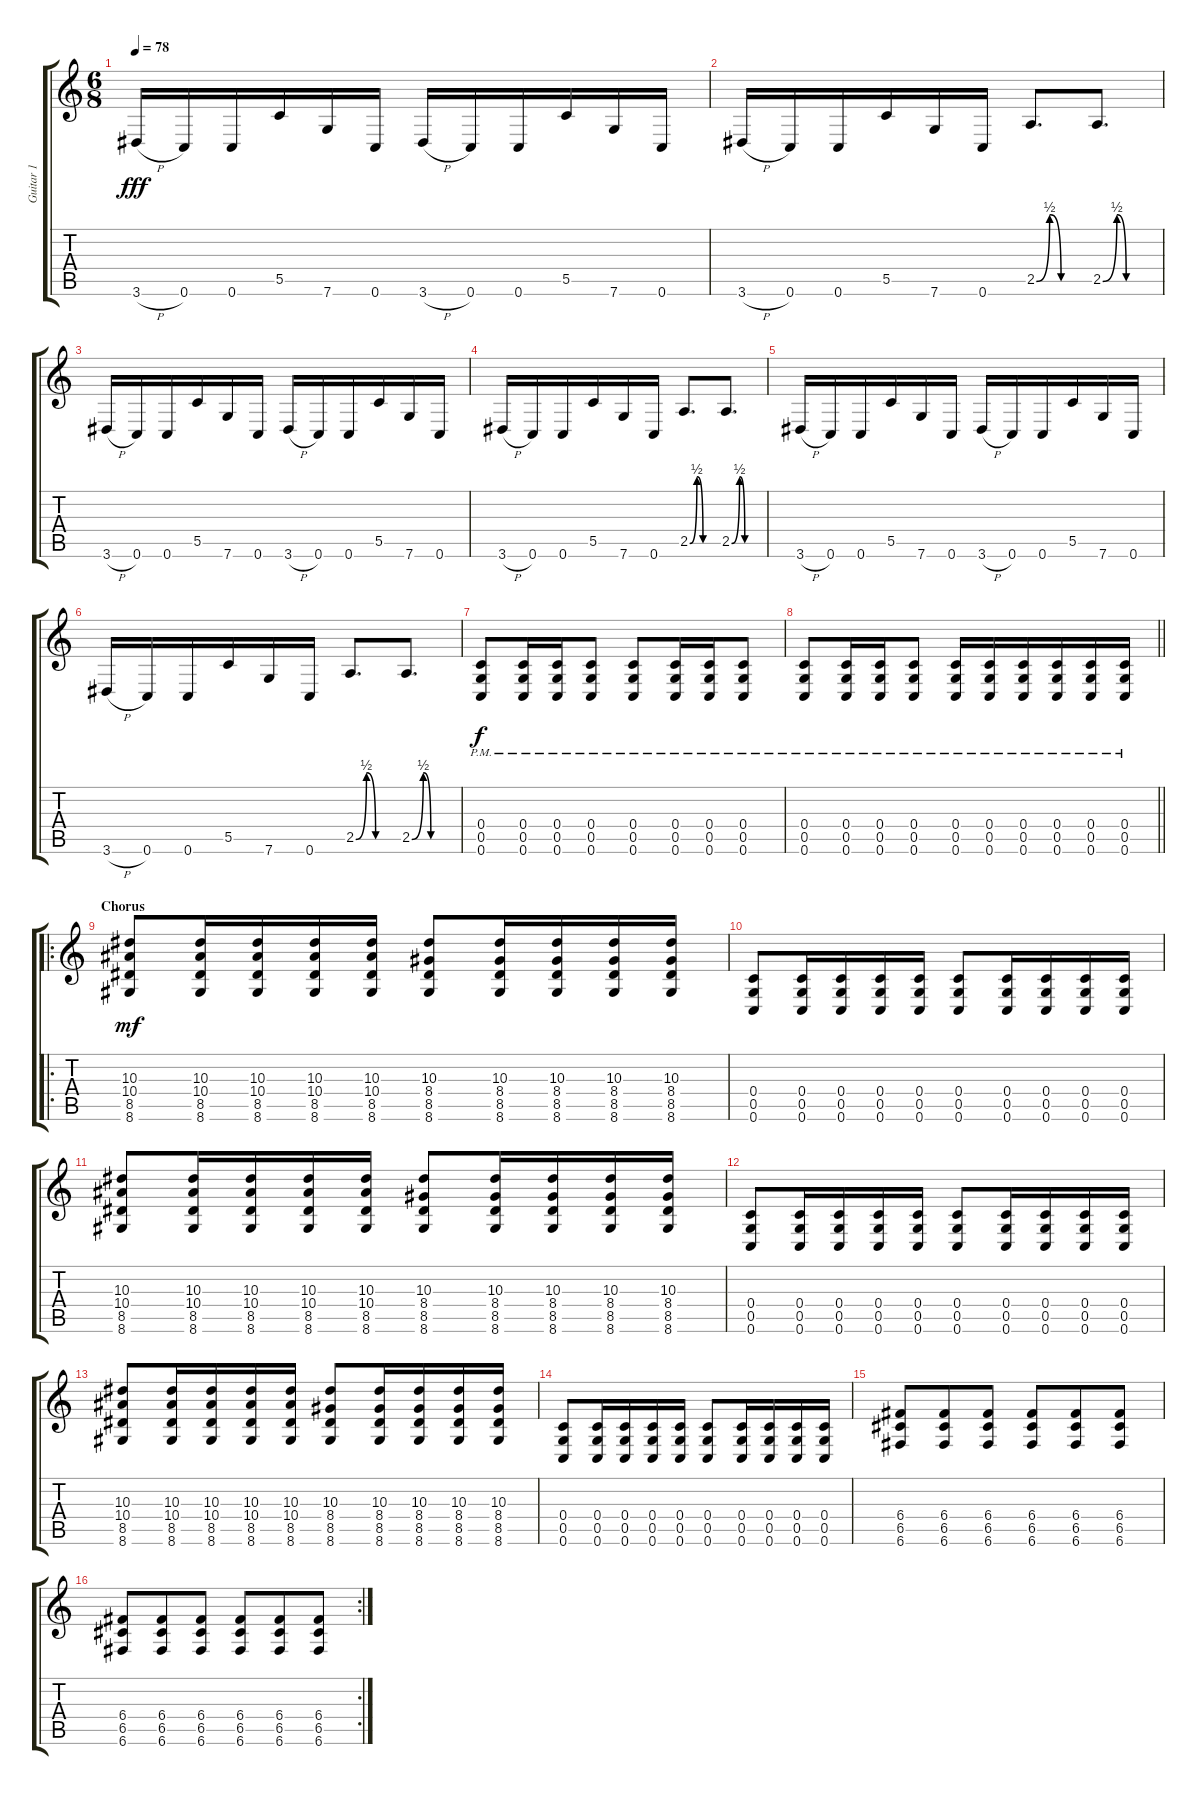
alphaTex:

\track ("Guitar 1" "Guitar 1") {instrument distortionguitar}
\staff {score tabs}
\tuning (D4 A3 F3 C3 G2 C2) {hide}
\ts (6 8)
\tempo 78
\clef g2
\ks c
3.6{h}.16{dy fff} 0.6.16 0.6.16 5.5.16 7.6.16 0.6.16 3.6{h}.16 0.6.16 0.6.16 5.5.16 7.6.16 0.6.16 |
3.6{h}.16 0.6.16 0.6.16 5.5.16 7.6.16 0.6.16 2.5{be (custom 0 0 15 2 28 0 60 0)}.8{d} 2.5{be (custom 0 0 15 2 25 0 45 0 60 0)}.8{d} |
3.6{h}.16 0.6.16 0.6.16 5.5.16 7.6.16 0.6.16 3.6{h}.16 0.6.16 0.6.16 5.5.16 7.6.16 0.6.16 |
3.6{h}.16 0.6.16 0.6.16 5.5.16 7.6.16 0.6.16 2.5{be (custom 0 0 15 2 28 0 60 0)}.8{d} 2.5{be (custom 0 0 15 2 25 0 45 0 60 0)}.8{d} |
3.6{h}.16 0.6.16 0.6.16 5.5.16 7.6.16 0.6.16 3.6{h}.16 0.6.16 0.6.16 5.5.16 7.6.16 0.6.16 |
3.6{h}.16 0.6.16 0.6.16 5.5.16 7.6.16 0.6.16 2.5{be (custom 0 0 15 2 28 0 60 0)}.8{d} 2.5{be (custom 0 0 15 2 25 0 45 0 60 0)}.8{d} |
(0.4{pm} 0.5{pm} 0.6{pm}).8{dy f} (0.4{pm} 0.5{pm} 0.6{pm}).16 (0.4{pm} 0.5{pm} 0.6{pm}).16 (0.4{pm} 0.5{pm} 0.6{pm}).8 (0.4{pm} 0.5{pm} 0.6{pm}).8 (0.4{pm} 0.5{pm} 0.6{pm}).16 (0.4{pm} 0.5{pm} 0.6{pm}).16 (0.4{pm} 0.5{pm} 0.6{pm}).8 |
\barLineRight lightlight
(0.4{pm} 0.5{pm} 0.6{pm}).8 (0.4{pm} 0.5{pm} 0.6{pm}).16 (0.4{pm} 0.5{pm} 0.6{pm}).16 (0.4{pm} 0.5{pm} 0.6{pm}).8 (0.4{pm} 0.5{pm} 0.6{pm}).16 (0.4{pm} 0.5{pm} 0.6{pm}).16 (0.4{pm} 0.5{pm} 0.6{pm}).16 (0.4{pm} 0.5{pm} 0.6{pm}).16 (0.4{pm} 0.5{pm} 0.6{pm}).16 (0.4{pm} 0.5{pm} 0.6{pm}).16 |
\ro
\section ("" "Chorus")
(10.3 10.4 8.5 8.6).8{dy mf} (10.3 10.4 8.5 8.6).16 (10.3 10.4 8.5 8.6).16 (10.3 10.4 8.5 8.6).16 (10.3 10.4 8.5 8.6).16 (10.3 8.4 8.5 8.6).8 (10.3 8.4 8.5 8.6).16 (10.3 8.4 8.5 8.6).16 (10.3 8.4 8.5 8.6).16 (10.3 8.4 8.5 8.6).16 |
(0.4 0.5 0.6).8 (0.4 0.5 0.6).16 (0.4 0.5 0.6).16 (0.4 0.5 0.6).16 (0.4 0.5 0.6).16 (0.4 0.5 0.6).8 (0.4 0.5 0.6).16 (0.4 0.5 0.6).16 (0.4 0.5 0.6).16 (0.4 0.5 0.6).16 |
(10.3 10.4 8.5 8.6).8 (10.3 10.4 8.5 8.6).16 (10.3 10.4 8.5 8.6).16 (10.3 10.4 8.5 8.6).16 (10.3 10.4 8.5 8.6).16 (10.3 8.4 8.5 8.6).8 (10.3 8.4 8.5 8.6).16 (10.3 8.4 8.5 8.6).16 (10.3 8.4 8.5 8.6).16 (10.3 8.4 8.5 8.6).16 |
(0.4 0.5 0.6).8 (0.4 0.5 0.6).16 (0.4 0.5 0.6).16 (0.4 0.5 0.6).16 (0.4 0.5 0.6).16 (0.4 0.5 0.6).8 (0.4 0.5 0.6).16 (0.4 0.5 0.6).16 (0.4 0.5 0.6).16 (0.4 0.5 0.6).16 |
(10.3 10.4 8.5 8.6).8 (10.3 10.4 8.5 8.6).16 (10.3 10.4 8.5 8.6).16 (10.3 10.4 8.5 8.6).16 (10.3 10.4 8.5 8.6).16 (10.3 8.4 8.5 8.6).8 (10.3 8.4 8.5 8.6).16 (10.3 8.4 8.5 8.6).16 (10.3 8.4 8.5 8.6).16 (10.3 8.4 8.5 8.6).16 |
(0.4 0.5 0.6).8 (0.4 0.5 0.6).16 (0.4 0.5 0.6).16 (0.4 0.5 0.6).16 (0.4 0.5 0.6).16 (0.4 0.5 0.6).8 (0.4 0.5 0.6).16 (0.4 0.5 0.6).16 (0.4 0.5 0.6).16 (0.4 0.5 0.6).16 |
(6.4 6.5 6.6).8 (6.4 6.5 6.6).8 (6.4 6.5 6.6).8 (6.4 6.5 6.6).8 (6.4 6.5 6.6).8 (6.4 6.5 6.6).8 |
\rc 2
(6.4 6.5 6.6).8 (6.4 6.5 6.6).8 (6.4 6.5 6.6).8 (6.4 6.5 6.6).8 (6.4 6.5 6.6).8 (6.4 6.5 6.6).8
